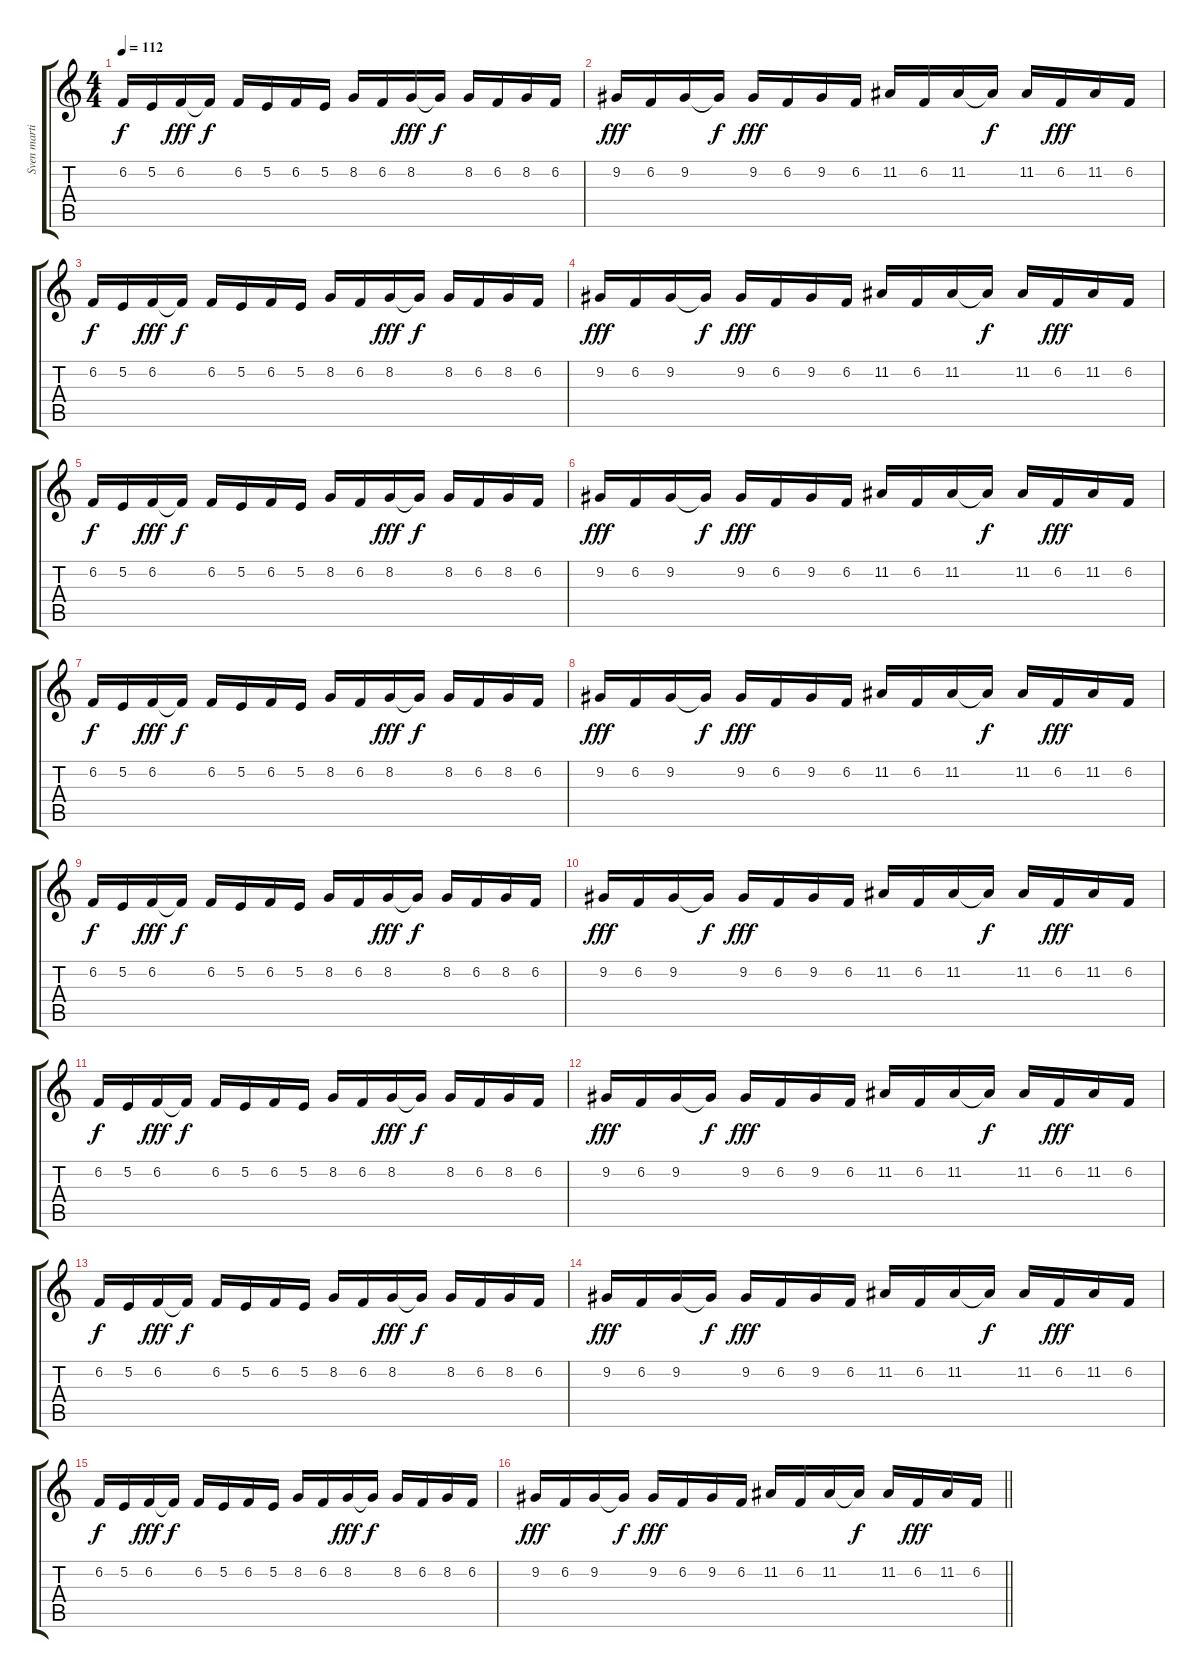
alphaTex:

\track ("Sven martin (left hand)" "Sven marti") {instrument panflute}
\staff {score tabs}
\tuning (E4 B3 G3 D3 A2 E2) {hide}
\ts (4 4)
\tempo 112
\clef g2
\ks c
6.2.16{dy f} 5.2.16 6.2.16{dy fff} 6.2{t}.16{dy f} 6.2.16 5.2.16 6.2.16 5.2.16 8.2.16 6.2.16 8.2.16{dy fff} 8.2{t}.16{dy f} 8.2.16 6.2.16 8.2.16 6.2.16 |
9.2.16{dy fff} 6.2.16 9.2.16 9.2{t}.16{dy f} 9.2.16{dy fff} 6.2.16 9.2.16 6.2.16 11.2.16 6.2.16 11.2.16 11.2{t}.16{dy f} 11.2.16 6.2.16{dy fff} 11.2.16 6.2.16 |
6.2.16{dy f} 5.2.16 6.2.16{dy fff} 6.2{t}.16{dy f} 6.2.16 5.2.16 6.2.16 5.2.16 8.2.16 6.2.16 8.2.16{dy fff} 8.2{t}.16{dy f} 8.2.16 6.2.16 8.2.16 6.2.16 |
9.2.16{dy fff} 6.2.16 9.2.16 9.2{t}.16{dy f} 9.2.16{dy fff} 6.2.16 9.2.16 6.2.16 11.2.16 6.2.16 11.2.16 11.2{t}.16{dy f} 11.2.16 6.2.16{dy fff} 11.2.16 6.2.16 |
6.2.16{dy f} 5.2.16 6.2.16{dy fff} 6.2{t}.16{dy f} 6.2.16 5.2.16 6.2.16 5.2.16 8.2.16 6.2.16 8.2.16{dy fff} 8.2{t}.16{dy f} 8.2.16 6.2.16 8.2.16 6.2.16 |
9.2.16{dy fff} 6.2.16 9.2.16 9.2{t}.16{dy f} 9.2.16{dy fff} 6.2.16 9.2.16 6.2.16 11.2.16 6.2.16 11.2.16 11.2{t}.16{dy f} 11.2.16 6.2.16{dy fff} 11.2.16 6.2.16 |
6.2.16{dy f} 5.2.16 6.2.16{dy fff} 6.2{t}.16{dy f} 6.2.16 5.2.16 6.2.16 5.2.16 8.2.16 6.2.16 8.2.16{dy fff} 8.2{t}.16{dy f} 8.2.16 6.2.16 8.2.16 6.2.16 |
9.2.16{dy fff} 6.2.16 9.2.16 9.2{t}.16{dy f} 9.2.16{dy fff} 6.2.16 9.2.16 6.2.16 11.2.16 6.2.16 11.2.16 11.2{t}.16{dy f} 11.2.16 6.2.16{dy fff} 11.2.16 6.2.16 |
6.2.16{dy f} 5.2.16 6.2.16{dy fff} 6.2{t}.16{dy f} 6.2.16 5.2.16 6.2.16 5.2.16 8.2.16 6.2.16 8.2.16{dy fff} 8.2{t}.16{dy f} 8.2.16 6.2.16 8.2.16 6.2.16 |
9.2.16{dy fff} 6.2.16 9.2.16 9.2{t}.16{dy f} 9.2.16{dy fff} 6.2.16 9.2.16 6.2.16 11.2.16 6.2.16 11.2.16 11.2{t}.16{dy f} 11.2.16 6.2.16{dy fff} 11.2.16 6.2.16 |
6.2.16{dy f} 5.2.16 6.2.16{dy fff} 6.2{t}.16{dy f} 6.2.16 5.2.16 6.2.16 5.2.16 8.2.16 6.2.16 8.2.16{dy fff} 8.2{t}.16{dy f} 8.2.16 6.2.16 8.2.16 6.2.16 |
9.2.16{dy fff} 6.2.16 9.2.16 9.2{t}.16{dy f} 9.2.16{dy fff} 6.2.16 9.2.16 6.2.16 11.2.16 6.2.16 11.2.16 11.2{t}.16{dy f} 11.2.16 6.2.16{dy fff} 11.2.16 6.2.16 |
6.2.16{dy f} 5.2.16 6.2.16{dy fff} 6.2{t}.16{dy f} 6.2.16 5.2.16 6.2.16 5.2.16 8.2.16 6.2.16 8.2.16{dy fff} 8.2{t}.16{dy f} 8.2.16 6.2.16 8.2.16 6.2.16 |
9.2.16{dy fff} 6.2.16 9.2.16 9.2{t}.16{dy f} 9.2.16{dy fff} 6.2.16 9.2.16 6.2.16 11.2.16 6.2.16 11.2.16 11.2{t}.16{dy f} 11.2.16 6.2.16{dy fff} 11.2.16 6.2.16 |
6.2.16{dy f} 5.2.16 6.2.16{dy fff} 6.2{t}.16{dy f} 6.2.16 5.2.16 6.2.16 5.2.16 8.2.16 6.2.16 8.2.16{dy fff} 8.2{t}.16{dy f} 8.2.16 6.2.16 8.2.16 6.2.16 |
\barLineRight lightlight
9.2.16{dy fff} 6.2.16 9.2.16 9.2{t}.16{dy f} 9.2.16{dy fff} 6.2.16 9.2.16 6.2.16 11.2.16 6.2.16 11.2.16 11.2{t}.16{dy f} 11.2.16 6.2.16{dy fff} 11.2.16 6.2.16
